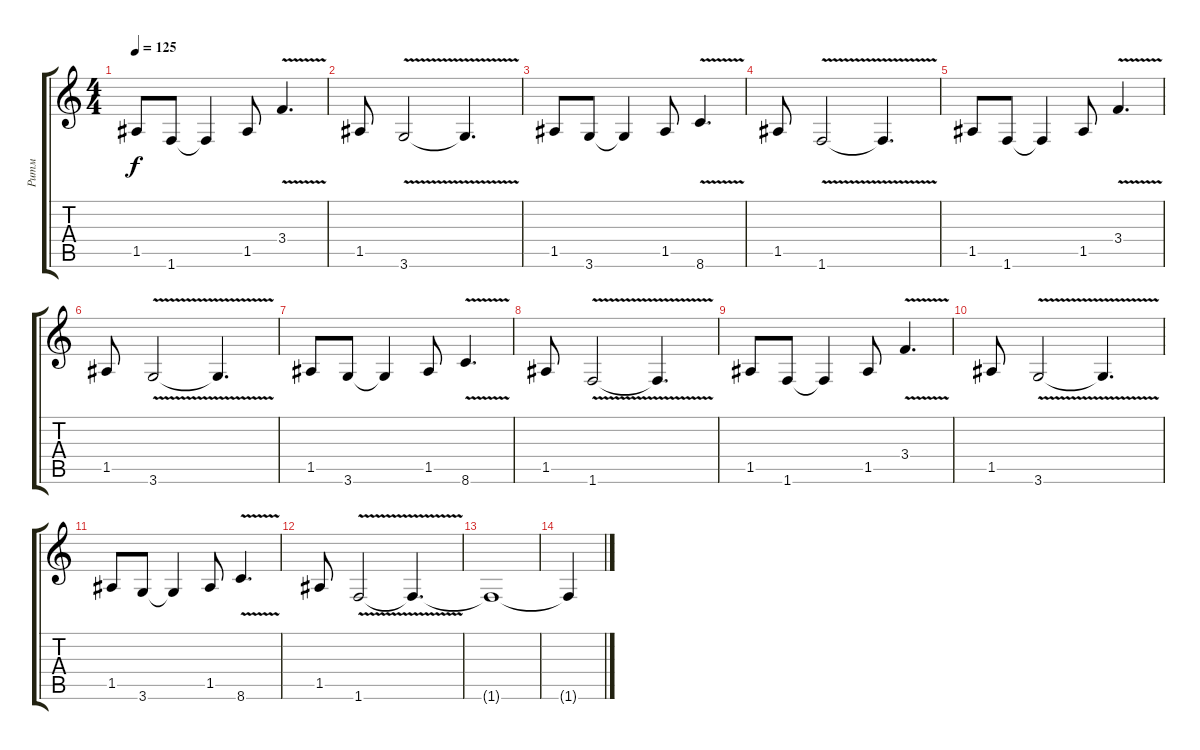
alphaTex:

\track ("Ритм" "Ритм") {instrument distortionguitar}
\staff {score tabs}
\tuning (E4 B3 G3 D3 A2 E2) {hide}
\ts (4 4)
\tempo 125
\clef g2
\ks c
1.5.8{dy f} 1.6.8 1.6{t}.4 1.5.8 3.4{v}.4{d} |
1.5.8 3.6{v}.2 3.6{t}.4{d} |
1.5.8 3.6.8 3.6{t}.4 1.5.8 8.6{v}.4{d} |
1.5.8 1.6{v}.2 1.6{t}.4{d} |
1.5.8 1.6.8 1.6{t}.4 1.5.8 3.4{v}.4{d} |
1.5.8 3.6{v}.2 3.6{t}.4{d} |
1.5.8 3.6.8 3.6{t}.4 1.5.8 8.6{v}.4{d} |
1.5.8 1.6{v}.2 1.6{t}.4{d} |
1.5.8 1.6.8 1.6{t}.4 1.5.8 3.4{v}.4{d} |
1.5.8 3.6{v}.2 3.6{t}.4{d} |
1.5.8 3.6.8 3.6{t}.4 1.5.8 8.6{v}.4{d} |
1.5.8 1.6{v}.2 1.6{t}.4{d} |
1.6{t}.1 |
1.6{t}.4
